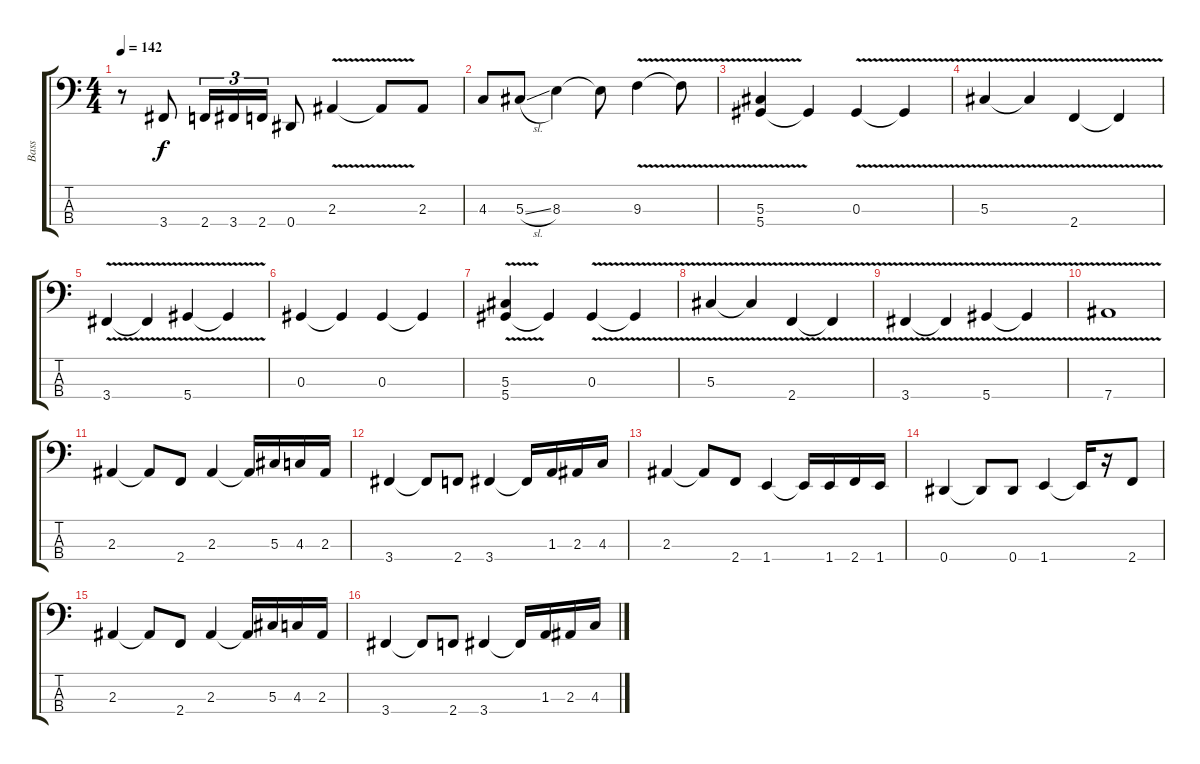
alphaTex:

\track ("Bass" "Bass") {instrument electricbasspick}
\staff {score tabs}
\tuning (Gb2 Db2 Ab1 Eb1) {hide}
\ts (4 4)
\tempo 142
\clef f4
\ks c
r.8{dy f} 3.4.8 2.4.16{tu (3 2)} 3.4.16{tu (3 2)} 2.4.16{tu (3 2)} 0.4.8 2.3{v}.4 2.3{t}.8 2.3.8 |
4.3.8 5.3{sl}.8 8.3.4 8.3{t}.8 9.3{v}.4 9.3{t}.8 |
(5.3{v} 5.4).4 5.4{t}.4 0.3{v}.4 0.3{t}.4 |
5.3{v}.4 5.3{t}.4 2.4{v}.4 2.4{t}.4 |
3.4{v}.4 3.4{t}.4 5.4{v}.4 5.4{t}.4 |
0.3.4 0.3{t}.4 0.3.4 0.3{t}.4 |
(5.3{v} 5.4).4 5.4{t}.4 0.3{v}.4 0.3{t}.4 |
5.3{v}.4 5.3{t}.4 2.4{v}.4 2.4{t}.4 |
3.4{v}.4 3.4{t}.4 5.4{v}.4 5.4{t}.4 |
7.4{v}.1 |
2.3.4 2.3{t}.8 2.4.8 2.3.4 2.3{t}.16 5.3.16 4.3.16 2.3.16 |
3.4.4 3.4{t}.8 2.4.8 3.4.4 3.4{t}.16 1.3.16 2.3.16 4.3.16 |
2.3.4 2.3{t}.8 2.4.8 1.4.4 1.4{t}.16 1.4.16 2.4.16 1.4.16 |
0.4.4 0.4{t}.8 0.4.8 1.4.4 1.4{t}.16 r.16 2.4.8 |
2.3.4 2.3{t}.8 2.4.8 2.3.4 2.3{t}.16 5.3.16 4.3.16 2.3.16 |
3.4.4 3.4{t}.8 2.4.8 3.4.4 3.4{t}.16 1.3.16 2.3.16 4.3.16
